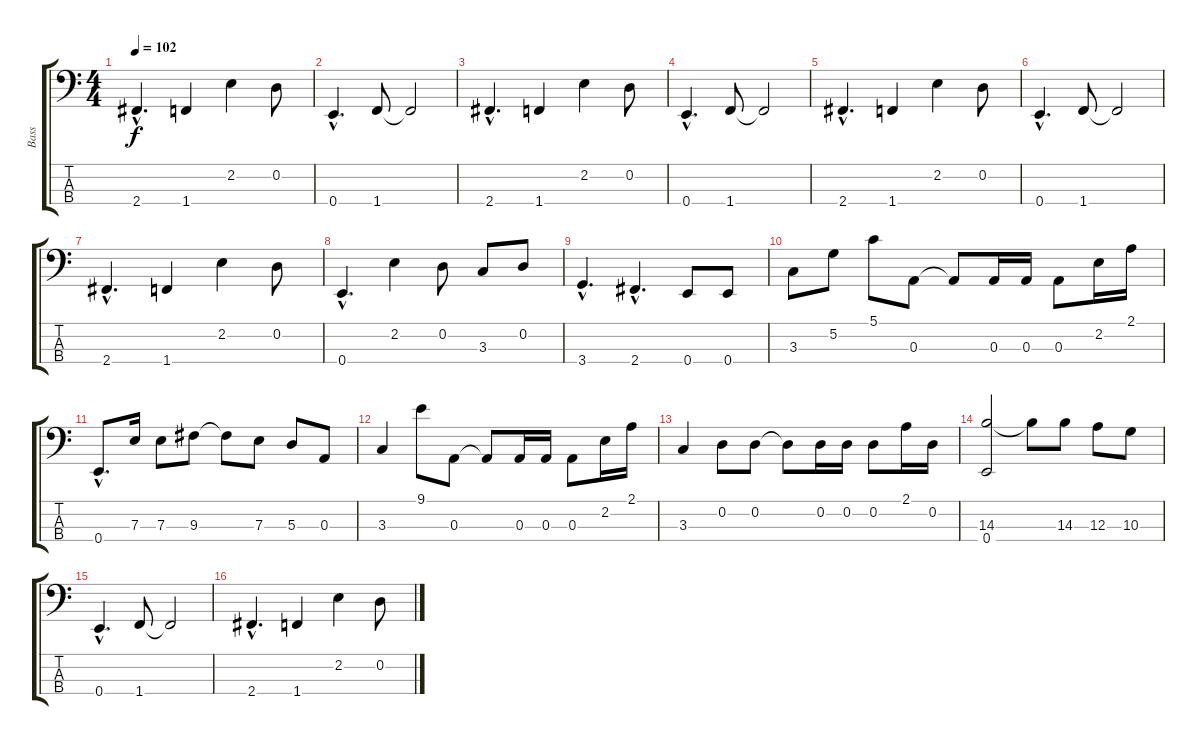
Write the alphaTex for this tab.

\track ("Bass" "Bass") {instrument electricbassfinger}
\staff {score tabs}
\tuning (G2 D2 A1 E1) {hide}
\ts (4 4)
\tempo 102
\clef f4
\ks c
2.4{hac}.4{d dy f} 1.4.4 2.2.4 0.2.8 |
0.4{hac}.4{d} 1.4.8 1.4{t}.2 |
2.4{hac}.4{d} 1.4.4 2.2.4 0.2.8 |
0.4{hac}.4{d} 1.4.8 1.4{t}.2 |
2.4{hac}.4{d} 1.4.4 2.2.4 0.2.8 |
0.4{hac}.4{d} 1.4.8 1.4{t}.2 |
2.4{hac}.4{d} 1.4.4 2.2.4 0.2.8 |
0.4{hac}.4{d} 2.2.4 0.2.8 3.3.8 0.2.8 |
3.4{hac}.4{d} 2.4{hac}.4{d} 0.4.8 0.4.8 |
3.3.8 5.2.8 5.1.8 0.3.8 0.3{t}.8 0.3.16 0.3.16 0.3.8 2.2.16 2.1.16 |
0.4{hac}.8{d} 7.3.16 7.3.8 9.3.8 9.3{t}.8 7.3.8 5.3.8 0.3.8 |
3.3.4 9.1.8 0.3.8 0.3{t}.8 0.3.16 0.3.16 0.3.8 2.2.16 2.1.16 |
3.3.4 0.2.8 0.2.8 0.2{t}.8 0.2.16 0.2.16 0.2.8 2.1.16 0.2.16 |
(14.3 0.4).2 14.3{t}.8 14.3.8 12.3.8 10.3.8 |
0.4{hac}.4{d} 1.4.8 1.4{t}.2 |
2.4{hac}.4{d} 1.4.4 2.2.4 0.2.8
